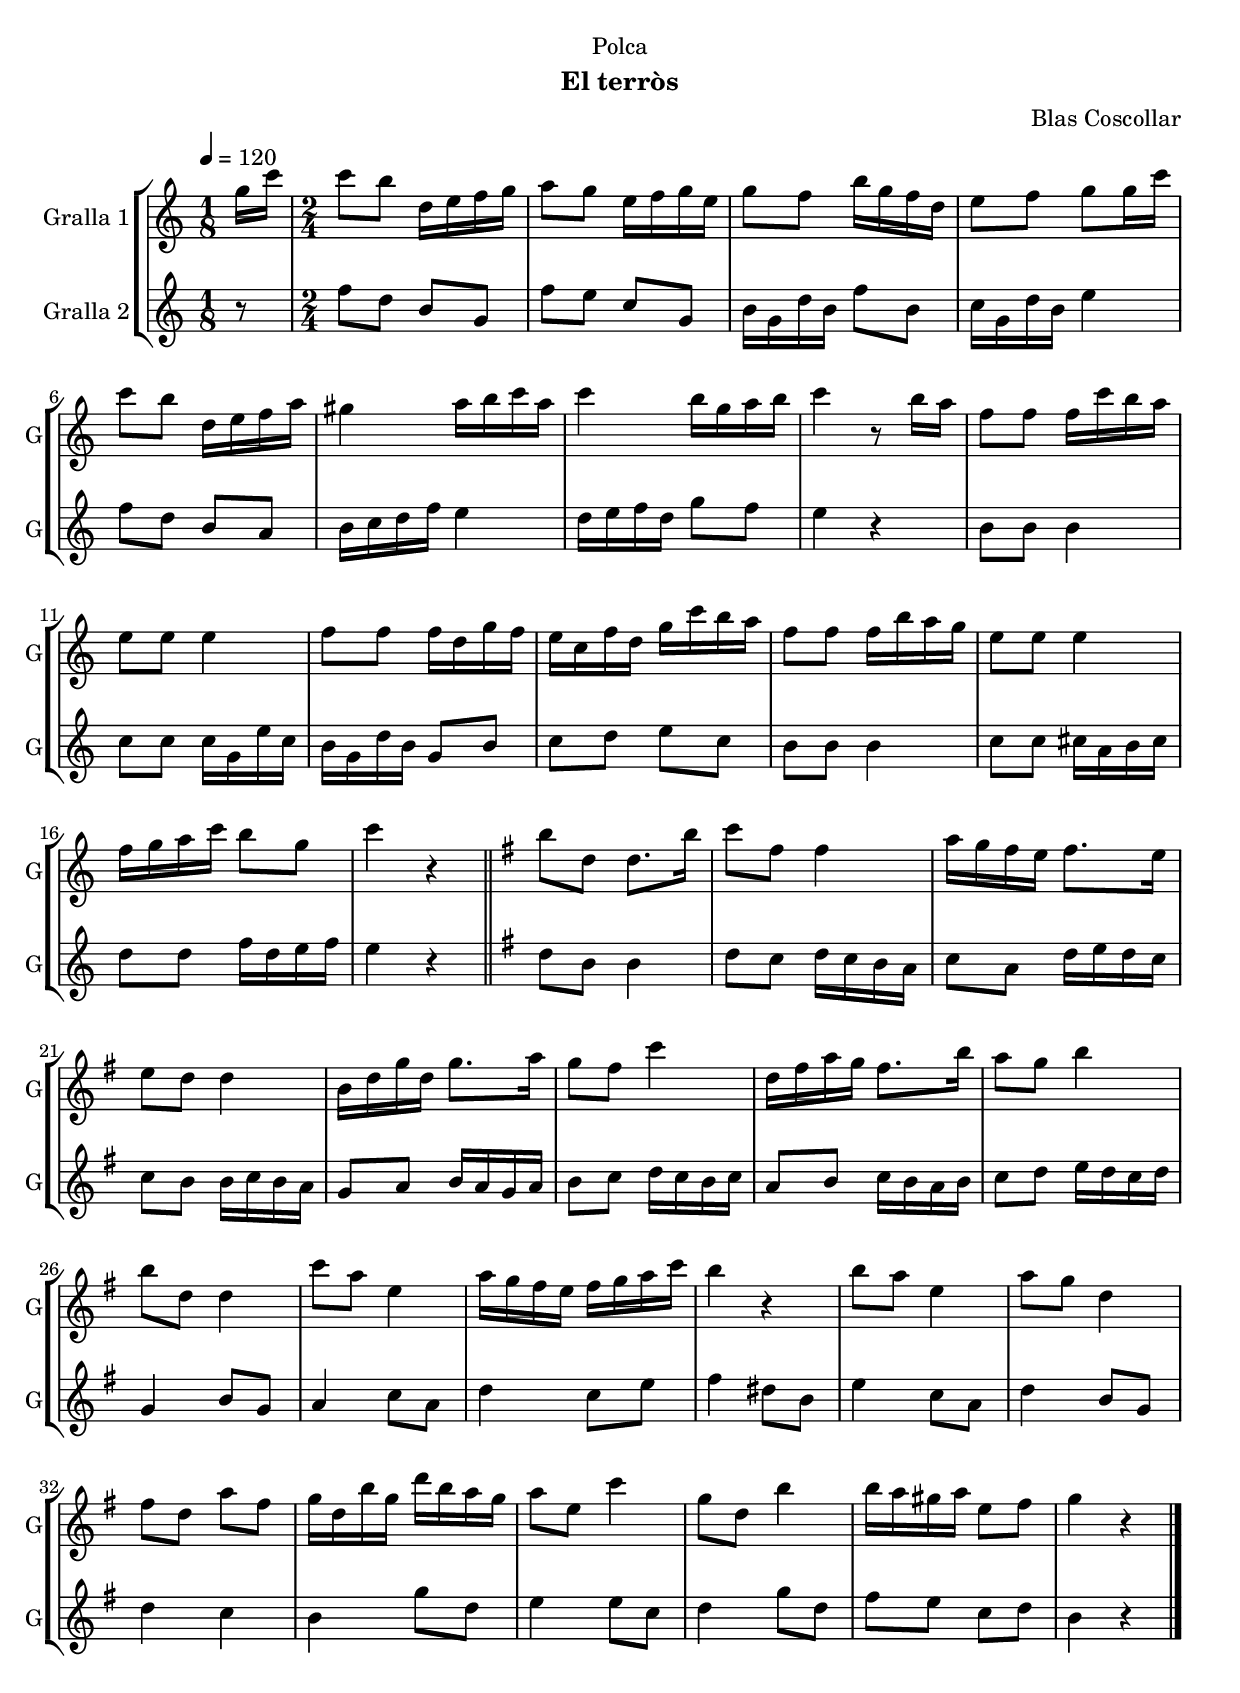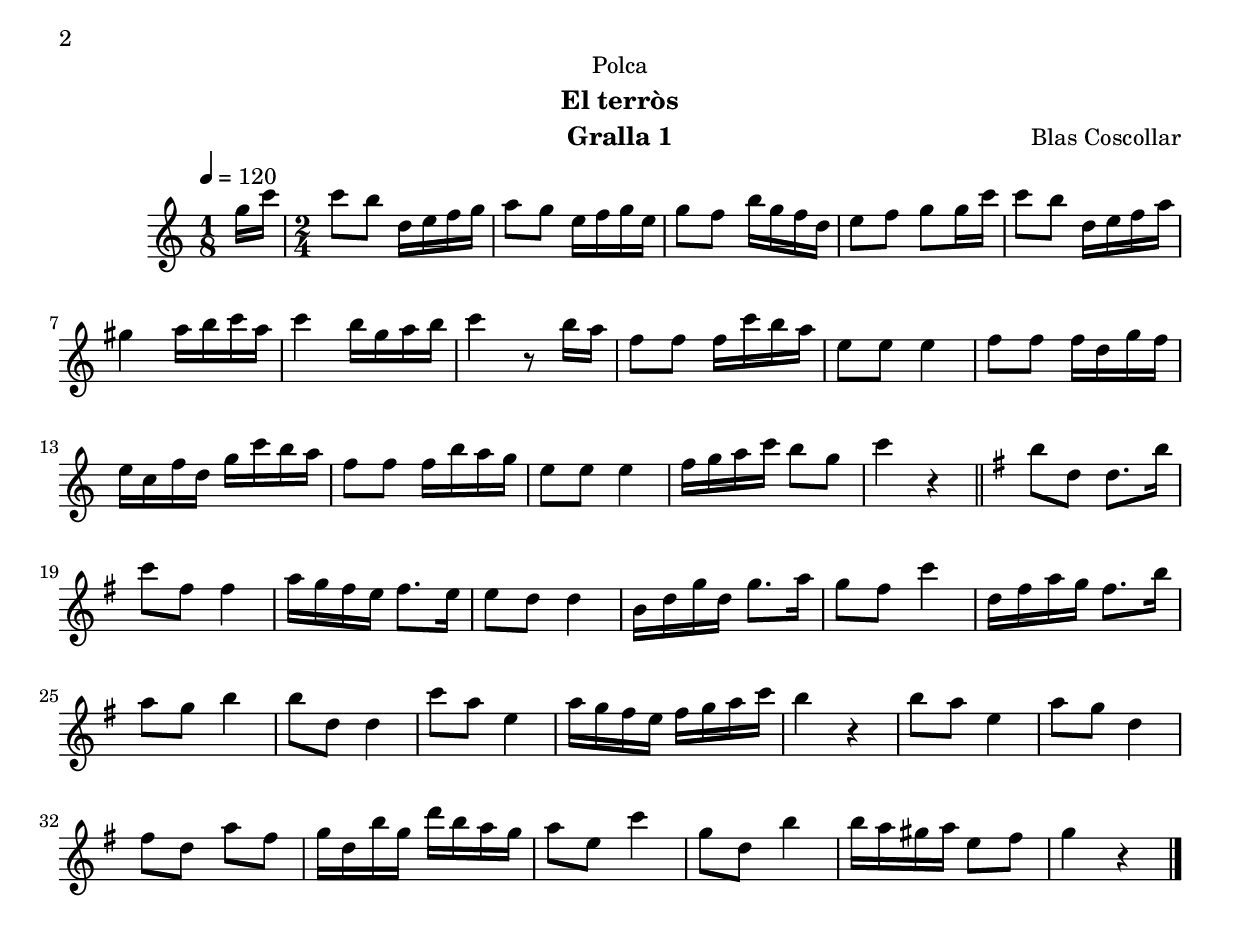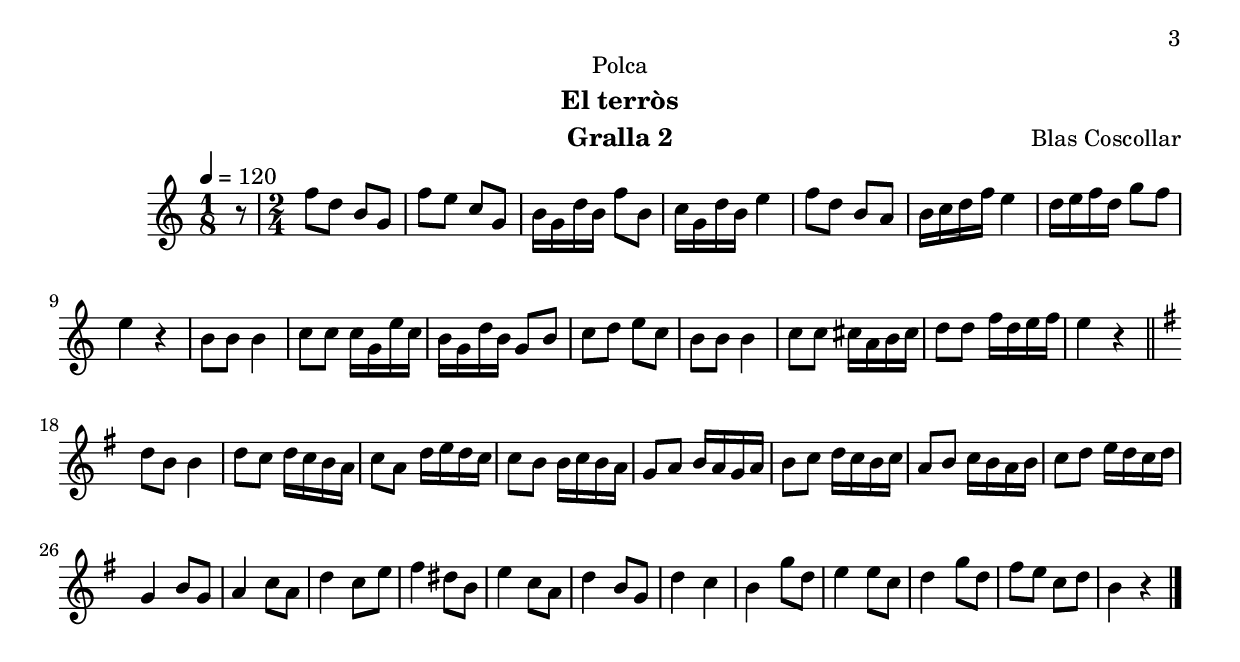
\version "2.22.1"

\header {
  dedication="Polca"
  title=""
  subtitle="El terròs"
  subsubtitle=""
  poet=""
  meter=""
  piece=""
  composer="Blas Coscollar"
  arranger=""
  opus=""
  instrument=""
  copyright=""
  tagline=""
}

liniaroAa =
\relative g''
{
  \tempo 4=120
  \clef treble
  \key c \major
  \time 1/8
  g16 c  |
  \time 2/4   c8 b d,16 e f g  |
  a8 g e16 f g e  |
  g8 f b16 g f d  |
  %05
  e8 f g g16 c  |
  c8 b d,16 e f a  |
  gis4 a16 b c a  |
  c4 b16 g a b  |
  c4 r8 b16 a  |
  %10
  f8 f f16 c' b a  |
  e8 e e4  |
  f8 f f16 d g f  |
  e16 c f d g c b a  |
  f8 f f16 b a g  |
  %15
  e8 e e4  |
  f16 g a c b8 g  |
  c4 r  \bar "||"
  \key g \major   b8 d, d8. b'16  |
  c8 fis, fis4  |
  %20
  a16 g fis e fis8. e16  |
  e8 d d4  |
  b16 d g d g8. a16  |
  g8 fis c'4  |
  d,16 fis a g fis8. b16  |
  %25
  a8 g b4  |
  b8 d, d4  |
  c'8 a e4  |
  a16 g fis e fis g a c  |
  b4 r  |
  %30
  b8 a e4  |
  a8 g d4  |
  fis8 d a' fis  |
  g16 d b' g d' b a g  |
  a8 e c'4  |
  %35
  g8 d b'4  |
  b16 a gis a e8 fis  |
  g4 r  \bar "|."
}

liniaroAb =
\relative f''
{
  \tempo 4=120
  \clef treble
  \key c \major
  \time 1/8
  r8  |
  \time 2/4   f8 d b g  |
  f'8 e c g  |
  b16 g d' b f'8 b,  |
  %05
  c16 g d' b e4  |
  f8 d b a  |
  b16 c d f e4  |
  d16 e f d g8 f  |
  e4 r  |
  %10
  b8 b b4  |
  c8 c c16 g e' c  |
  b16 g d' b g8 b  |
  c8 d e c  |
  b8 b b4  |
  %15
  c8 c cis16 a b cis  |
  d8 d f16 d e f  |
  e4 r  \bar "||"
  \key g \major   d8 b b4  |
  d8 c d16 c b a  |
  %20
  c8 a d16 e d c  |
  c8 b b16 c b a  |
  g8 a b16 a g a  |
  b8 c d16 c b c  |
  a8 b c16 b a b  |
  %25
  c8 d e16 d c d  |
  g,4 b8 g  |
  a4 c8 a  |
  d4 c8 e  |
  fis4 dis8 b  |
  %30
  e4 c8 a  |
  d4 b8 g  |
  d'4 c  |
  b4 g'8 d  |
  e4 e8 c  |
  %35
  d4 g8 d  |
  fis8 e c d  |
  b4 r  \bar "|."
}

\bookpart {
  \score {
    \new StaffGroup {
      \override Score.RehearsalMark #'self-alignment-X = #LEFT
      <<
        \new Staff \with {instrumentName = #"Gralla 1" shortInstrumentName = #"G"} \liniaroAa
        \new Staff \with {instrumentName = #"Gralla 2" shortInstrumentName = #"G"} \liniaroAb
      >>
    }
    \layout {}
  }
  \score { \unfoldRepeats
    \new StaffGroup {
      \override Score.RehearsalMark #'self-alignment-X = #LEFT
      <<
        \new Staff \with {instrumentName = #"Gralla 1" shortInstrumentName = #"G"} \liniaroAa
        \new Staff \with {instrumentName = #"Gralla 2" shortInstrumentName = #"G"} \liniaroAb
      >>
    }
    \midi {
      \set Staff.midiInstrument = "oboe"
      \set DrumStaff.midiInstrument = "drums"
    }
  }
}

\bookpart {
  \header {instrument="Gralla 1"}
  \score {
    \new StaffGroup {
      \override Score.RehearsalMark #'self-alignment-X = #LEFT
      <<
        \new Staff \liniaroAa
      >>
    }
    \layout {}
  }
  \score { \unfoldRepeats
    \new StaffGroup {
      \override Score.RehearsalMark #'self-alignment-X = #LEFT
      <<
        \new Staff \liniaroAa
      >>
    }
    \midi {
      \set Staff.midiInstrument = "oboe"
      \set DrumStaff.midiInstrument = "drums"
    }
  }
}

\bookpart {
  \header {instrument="Gralla 2"}
  \score {
    \new StaffGroup {
      \override Score.RehearsalMark #'self-alignment-X = #LEFT
      <<
        \new Staff \liniaroAb
      >>
    }
    \layout {}
  }
  \score { \unfoldRepeats
    \new StaffGroup {
      \override Score.RehearsalMark #'self-alignment-X = #LEFT
      <<
        \new Staff \liniaroAb
      >>
    }
    \midi {
      \set Staff.midiInstrument = "oboe"
      \set DrumStaff.midiInstrument = "drums"
    }
  }
}

